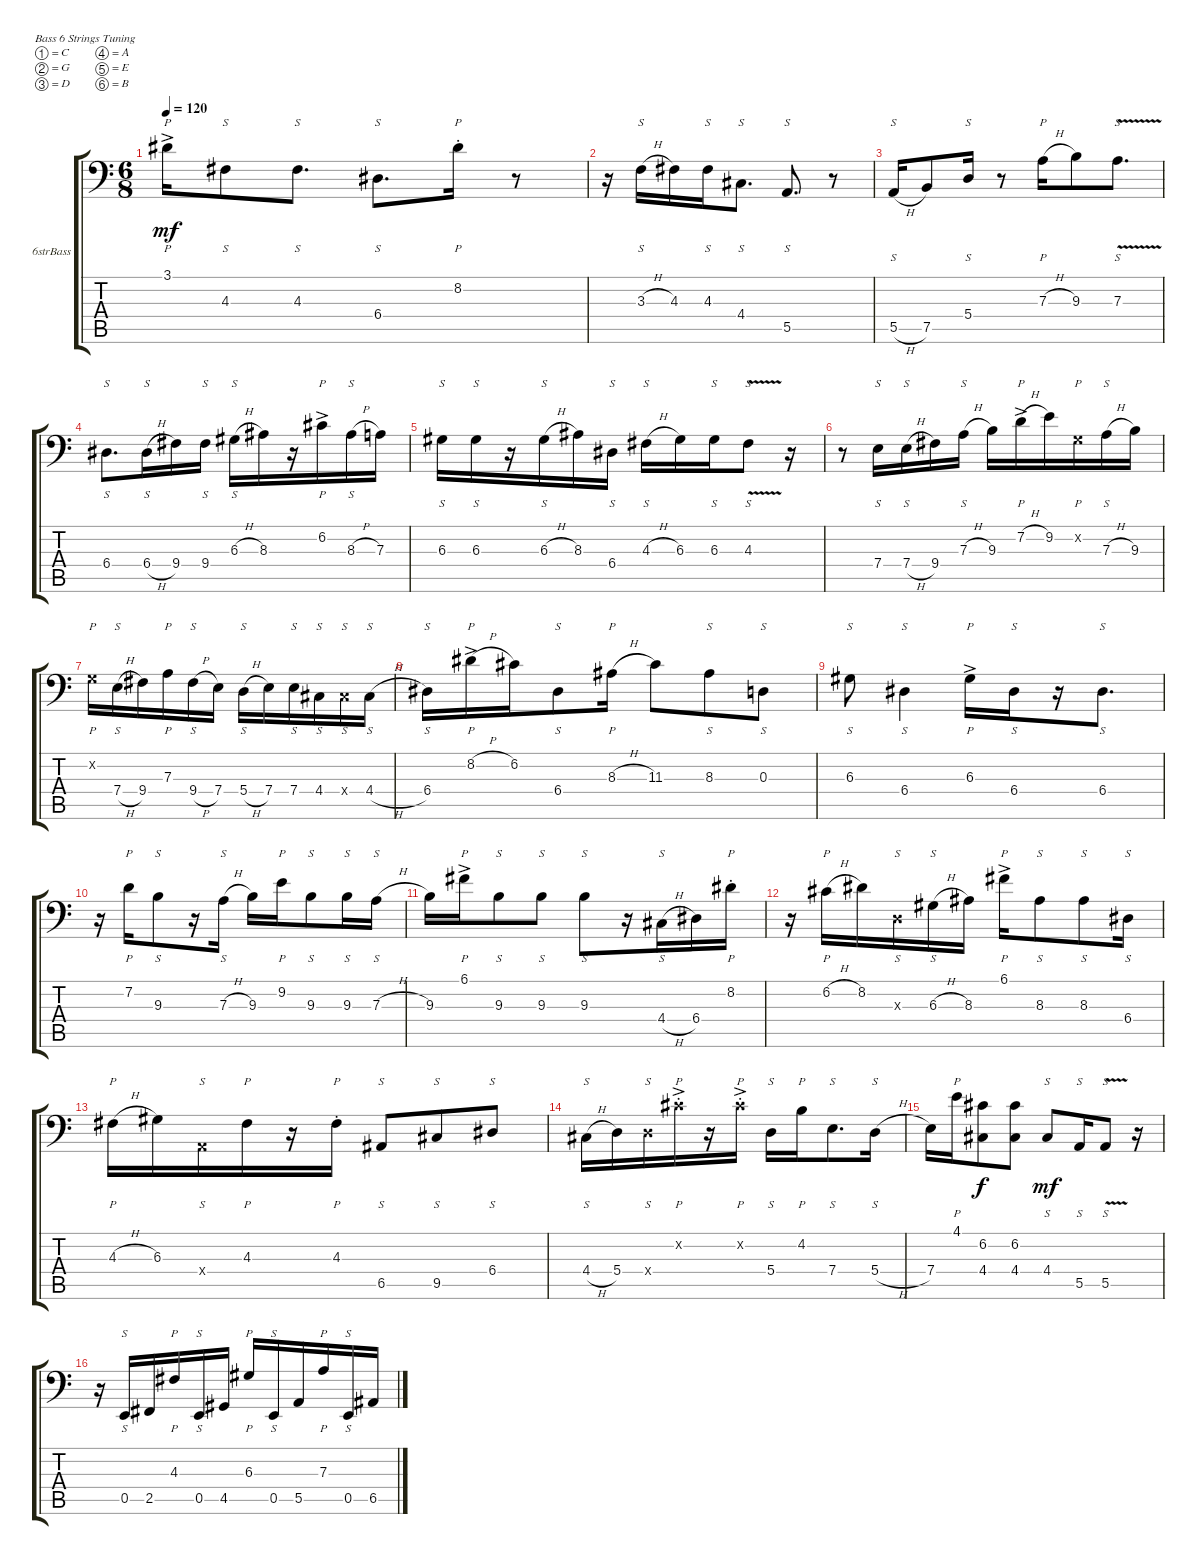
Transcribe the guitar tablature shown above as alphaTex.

\defaultSystemsLayout 4
\bracketExtendMode groupsimilarinstruments
\firstSystemTrackNameOrientation horizontal
\otherSystemsTrackNameOrientation horizontal
\track ("Electric Bass" "6strBass") {instrument electricbassfinger}
\staff {score tabs}
\tuning (C3 G2 D2 A1 E1 B0)
\ts (6 8)
\tempo 120
\clef f4
\ks c
3.1{ac}.16{p dy mf} 4.3.8{s} 4.3.8{s d} 6.4.8{s d} 8.2{st}.16{p} r.8 |
r.16 3.3{h}.16{s} 4.3.16 4.3.16{s} 4.4.8{s d} 5.5.8{s d} r.8 |
5.5{h}.16{s} 7.5.8 5.4.16{s} r.8 7.3{h}.16{p} 9.3.8 7.3{v}.8{s d} |
6.4.8{s d} 6.4{h}.16{s} 9.4.16 9.4.16{s} 6.3{h}.16{s} 8.3.16 r.16 6.2{ac}.16{p} 8.3{h}.16{s} 7.3.16 |
6.3.16{s} 6.3.16{s} r.16 6.3{h}.16{s} 8.3.16 6.4.16{s} 4.3{h}.16{s} 6.3.16 6.3.16{s} 4.3{v}.8{s} r.16 |
r.8 7.4.16{s} 7.4{h}.16{s} 9.4.16 7.3{h}.16{s} 9.3.16 7.2{h ac}.16{p} 9.2.16 0.2{x}.16{p} 7.3{h}.16{s} 9.3.16 |
0.2{x}.16{p} 7.4{h}.16{s} 9.4.16 7.3.16{p} 9.4{h}.16{s} 7.4.16 5.4{h}.16{s} 7.4.16 7.4.16{s} 4.4.16{s} 4.4{x}.16{s} 4.4{h}.16{s} |
6.4.16{s} 8.2{h ac}.16{p} 6.2.16 6.4.8{s} 8.3{h}.16{p} 11.3.8 8.3.8{s} 0.3.8{s} |
6.3.8{s} 6.4.4{s} 6.3{ac}.16{p} 6.4.16{s} r.16 6.4.8{s d} |
r.16 7.2.16{p} 9.3.8{s} r.16 7.3{h}.16{s} 9.3.16 9.2.16{p} 9.3.8{s} 9.3.16{s} 7.3{h}.16{s} |
9.3.16 6.1{ac}.16{p} 9.3.8{s} 9.3.8{s} 9.3.8{s} r.16 4.4{h}.16{s} 6.4.16 8.2{st}.16{p} |
r.16 6.2{h}.16{p} 8.2.16 0.3{x}.16{s} 6.3{h}.16{s} 8.3.16 6.1{ac}.16{p} 8.3.8{s} 8.3.8{s} 6.4.16{s} |
4.3{h}.16{p} 6.3.16 0.4{x}.16{s} 4.3.16{p} r.16 4.3{st}.16{p} 6.5.8{s} 9.5.8{s} 6.4.8{s} |
4.4{h}.16{s} 5.4.16 5.4{x}.16{s} 6.2{ac st x}.16{p} r.16 6.2{ac st x}.16{p} 5.4.16{s} 4.2.16{p} 7.4.8{s d} 5.4{h}.16{s} |
7.4.16 4.1.16{p} (6.2 4.4).8{dy f} (6.2 4.4).8 4.4.8{s dy mf} 5.5.16{s} 5.5{v}.8{s} r.16 |
r.16 0.5.16{s} 2.5.16 4.3.16{p} 0.5.16{s} 4.5.16 6.3.16{p} 0.5.16{s} 5.5.16 7.3.16{p} 0.5.16{s} 6.5.16
